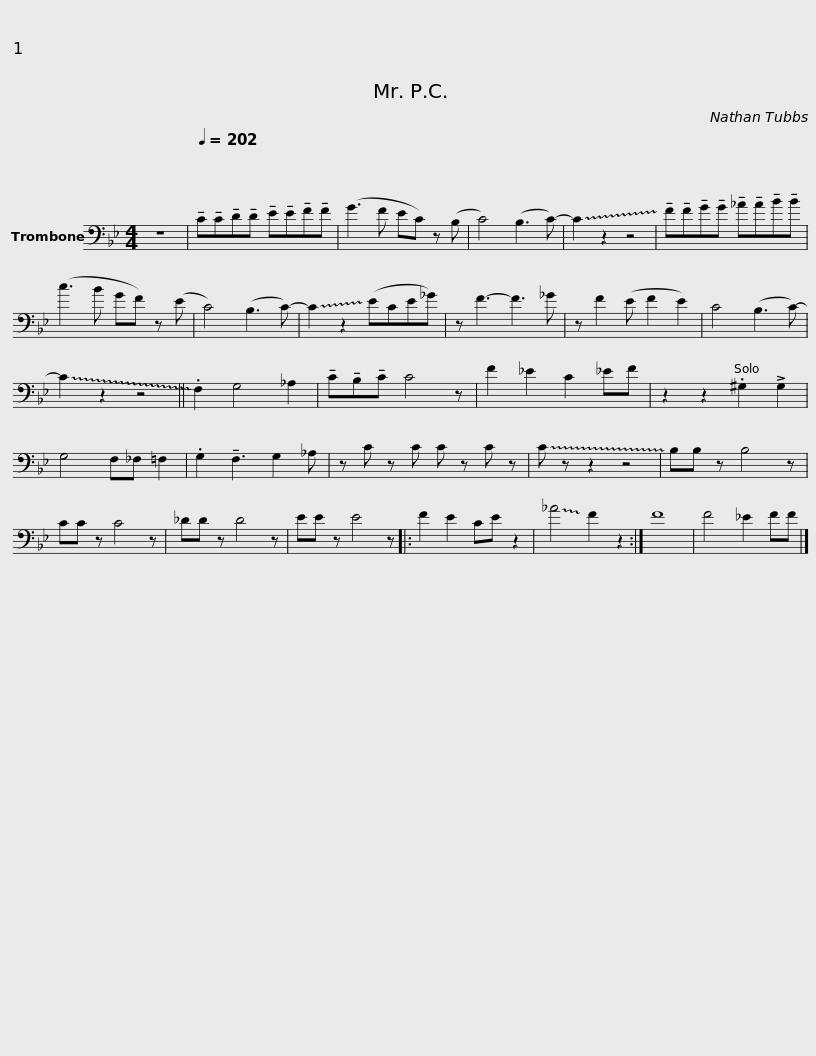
X:1
L:1/8
M:4/4
I:linebreak $
K:Bb
V:1 bass
V:1
 z8 |[Q:1/4=202] !tenuto!C!tenuto!C!tenuto!D!tenuto!D !tenuto!E!tenuto!E!tenuto!F!tenuto!F | (G3 F EC) z (B, | C4) (B,3 C-) | !~(!C2 z2 z4 | %5
 !~)!!tenuto!F!tenuto!F!tenuto!G!tenuto!G !tenuto!_A!tenuto!A!tenuto!B!tenuto!B |$ (c3 B GF) z (E | C4) (B,3 C-) | !~(!C2 z2 (!~)!ECE_G) | z F3- F3 _G | %10
 z F2 (E F2 E2) | C4 (B,3 C-) | !~(!C2 z2 z4 || !~)!.F,2 G,4 _A,2 |$ !tenuto!C!tenuto!B,!tenuto!C C4 z | %15
 F2 _E2 C2 _EF | z2 z2 .^G,2 !>!G,2 | G,4 F,_F, =F,2 | .G,2 !tenuto!F,3 G,2 _A, | z C z C C z C z | %20
 !~(!C z z2 z4 |$ !~)!B,B, z B,4 z | CC z C4 z | _DD z D4 z | EE z E4 z |: %25
 F2 E2 CE z2 | !~(!_A4 !~)!F2 z2 :| F8 | F4 _E2 FF |] %29
